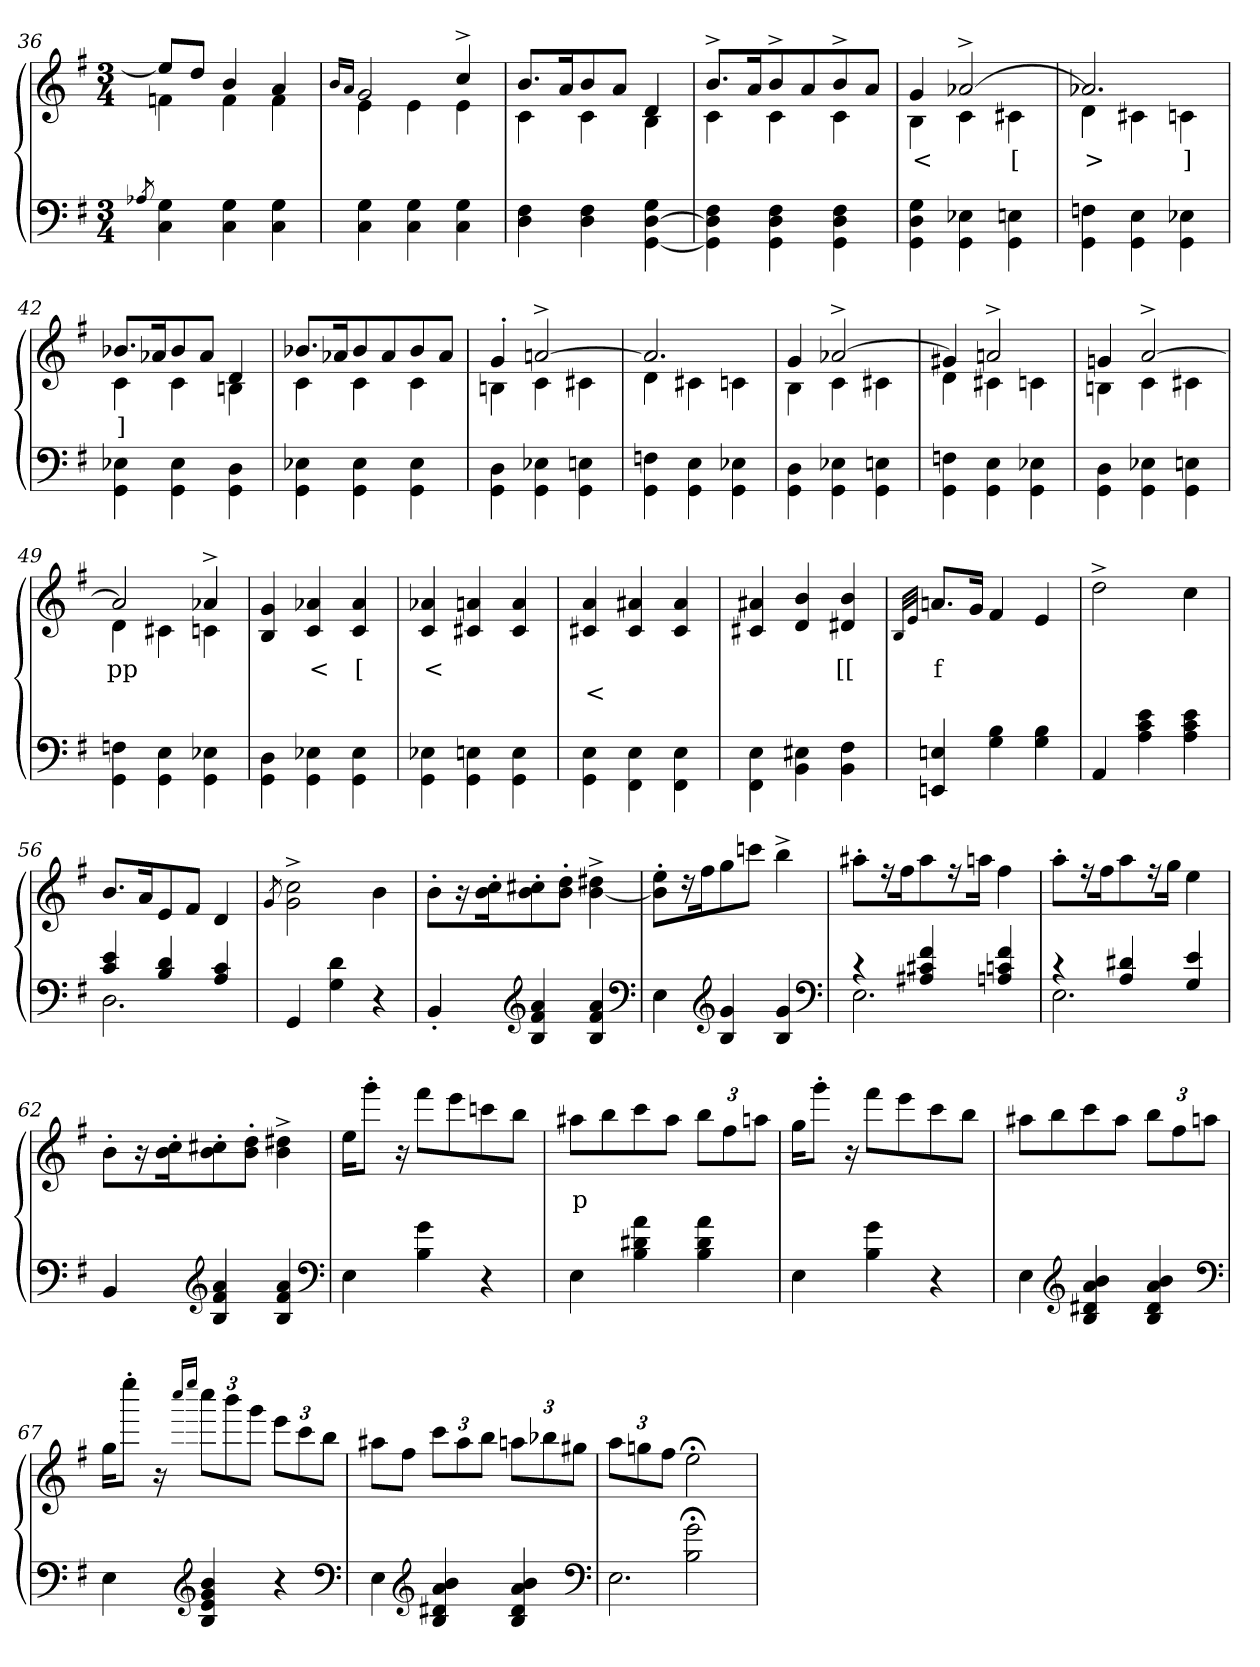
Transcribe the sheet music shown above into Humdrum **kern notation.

**kern	**kern	**text	**text
*part2	*part1	*part1	*part1
*staff2	*staff1	*staff1	*staff1
*clefF4	*clefG2	*	*
*k[f#]	*k[f#]	*	*
*M3/4	*M3/4	*	*
=36	=36	=36	=36
8qA-X/	.	.	.
*	*^	*	*
4G 4C]	8eeL]	4fn	.	.
.	8ddJ	.	.	.
4G 4C	4b	4f	.	.
4G 4C	4a	4f	.	.
=37	=37	=37	=37	=37
.	16qb/LL	.	.	.
.	16qa/JJ	.	.	.
4G 4C	2g	4e	.	.
4G 4C	.	4e	.	.
4G 4C	4cc^>	4e	.	.
=38	=38	=38	=38	=38
4F# 4D	8.bL	4c	.	.
.	16a	.	.	.
4F# 4D	8b	4c	.	.
.	8aJ	.	.	.
4G\ [4D\ [4GG\	4d	4B	.	.
=39	=39	=39	=39	=39
4F#\ 4D\] 4GG\]	8.b^>L	4c	.	.
.	16a	.	.	.
4F#\ 4D\ 4GG\	8b^>	4c	.	.
.	8a	.	.	.
4F#\ 4D\ 4GG\	8b^>	4c	.	.
.	8aJ	.	.	.
=40	=40	=40	=40	=40
4G\ 4D\ 4GG\	4g	4B	<	.
4E-X\ 4GG\	[2a-X^>	4c	.	.
4En\ 4GG\	.	4c#X	[	.
=41	=41	=41	=41	=41
4Fn\ 4GG\	2.a-X]	4d	>	.
4E\ 4GG\	.	4c#X	.	.
4E-X\ 4GG\	.	4cn	]	.
=42	=42	=42	=42	=42
4E-X\ 4GG\	8.b-XL	4c	]	.
.	16a-X	.	.	.
4E-\ 4GG\	8b-	4c	.	.
.	8a-J	.	.	.
4D\ 4GG\	4d	4Bn	.	.
=43	=43	=43	=43	=43
4E-X\ 4GG\	8.b-XL	4c	.	.
.	16a-X	.	.	.
4E-\ 4GG\	8b-	4c	.	.
.	8a-	.	.	.
4E-\ 4GG\	8b-	4c	.	.
.	8a-J	.	.	.
=44	=44	=44	=44	=44
4D\ 4GG\	4g'>	4Bn	.	.
4E-X\ 4GG\	[2an^>	4c	.	.
4En\ 4GG\	.	4c#X	.	.
=45	=45	=45	=45	=45
4Fn\ 4GG\	2.a]	4d	.	.
4E\ 4GG\	.	4c#X	.	.
4E-X\ 4GG\	.	4cn\	.	.
=46	=46	=46	=46	=46
4D\ 4GG\	4g	4B	.	.
4E-X\ 4GG\	[2a-X^>	4c	.	.
4En\ 4GG\	.	4c#X	.	.
=47	=47	=47	=47	=47
4Fn\ 4GG\	4g#X]	4d	.	.
4E\ 4GG\	2an^>	4c#X	.	.
4E-X\ 4GG\	.	4cn	.	.
=48	=48	=48	=48	=48
4D\ 4GG\	4gn	4Bn	.	.
4E-X\ 4GG\	[2a^>	4c	.	.
4En\ 4GG\	.	4c#X	.	.
=49	=49	=49	=49	=49
4Fn\ 4GG\	2a]	4d	pp	.
4E\ 4GG\	.	4c#X	.	.
4E-X\ 4GG\	4a-X^>	4cn	.	.
*	*v	*v	*	*
=50	=50	=50	=50
4D\ 4GG\	4g 4B	.	.
4E-X\ 4GG\	4a-X 4c	<	.
4E-\ 4GG\	4a- 4c	[	.
=51	=51	=51	=51
4E-X\ 4GG\	4a-X 4c	<	.
4En\ 4GG\	4an 4c#X	.	.
4E\ 4GG\	4a 4c#	.	.
=52	=52	=52	=52
4E\ 4GG\	4a 4c#X	.	<
4E\ 4FF#\	4a#X 4c#	.	.
4E\ 4FF#\	4a# 4c#	.	.
=53	=53	=53	=53
4E\ 4FF#\	4a#X 4c#X	.	.
4E#X\ 4BB\	4b 4d	.	.
4F# 4BB	4b 4d#X	[[	.
=54	=54	=54	=54
.	32qB/LL	.	.
.	32qe/JJ	.	.
4En 4EEn	8.anL	f	.
.	16gJk	.	.
4B 4G	4f#	.	.
4B 4G	4e	.	.
=55	=55	=55	=55
4AA	2dd^>	.	.
4e 4c 4A	.	.	.
4e 4c 4A	4cc	.	.
=56	=56	=56	=56
*^	*	*	*
4e 4c	2.D	8.bL	.	.
.	.	16a	.	.
4d 4B	.	8e	.	.
.	.	8f#J	.	.
4c 4A	.	4d	.	.
*v	*v	*	*	*
=57	=57	=57	=57
.	8qg/	.	.
4GG	2cc\^> 2g\^>	.	.
4d 4G	.	.	.
4r	4b	.	.
=58	=58	=58	=58
4BB'>	8b'>L	.	.
.	16r	.	.
.	16cc'> 16b'>	.	.
*clefG2	*	*	*
4a 4f# 4B	8cc#X'> 8b'>	.	.
.	8dd'> 8b'>J	.	.
4a 4f# 4B	4dd#X^> [4b^>	.	.
*clefF4	*	*	*
=59	=59	=59	=59
4E	8ee'> 8b]'>L	.	.
.	16r	.	.
.	16ff#	.	.
*clefG2	*	*	*
4g 4B	8gg	.	.
.	8cccnJ	.	.
4g 4B	4bb^>	.	.
*clefF4	*	*	*
=60	=60	=60	=60
*^	*	*	*
4r	2.E	8aa#X'>L	.	.
.	.	16r	.	.
.	.	16ff#	.	.
4f# 4c#X 4A#X	.	8aa#	.	.
.	.	16r	.	.
.	.	16aanJk	.	.
4f# 4cn 4An	.	4ff#	.	.
=61	=61	=61	=61	=61
4r	2.E	8aa'>L	.	.
.	.	16r	.	.
.	.	16ff#	.	.
4d#X 4A	.	8aa	.	.
.	.	16r	.	.
.	.	16ggJk	.	.
4e 4G	.	4ee	.	.
*v	*v	*	*	*
=62	=62	=62	=62
4BB	8b'>L	.	.
.	16r	.	.
.	16cc'> 16b'>	.	.
*clefG2	*	*	*
4a 4f# 4B	8cc#X'> 8b'>	.	.
.	8dd'> 8b'>J	.	.
4a 4f# 4B	4dd#X^> 4b^>	.	.
*clefF4	*	*	*
=63	=63	=63	=63
4E	16eeKL	.	.
.	8ggg'>J	.	.
.	16r	.	.
4g 4B	8fff#L	.	.
.	8eee	.	.
4r	8cccn	.	.
.	8bbJ	.	.
=64	=64	=64	=64
4E	8aa#XL	p	.
.	8bb	.	.
4a 4d#X 4B	8ccc	.	.
.	8aa#J	.	.
4a 4d# 4B	12bbL	.	.
.	12ff#	.	.
.	12aanJ	.	.
=65	=65	=65	=65
4E	16ggKL	.	.
.	8ggg'>J	.	.
.	16r	.	.
4g 4B	8fff#L	.	.
.	8eee	.	.
4r	8ccc	.	.
.	8bbJ	.	.
=66	=66	=66	=66
4E	8aa#XL	.	.
.	8bb	.	.
*clefG2	*	*	*
4b 4a 4d#X 4B	8ccc	.	.
.	8aa#J	.	.
4b 4a 4d# 4B	12bbL	.	.
.	12ff#	.	.
.	12aanJ	.	.
*clefF4	*	*	*
=67	=67	=67	=67
4E	16ggKL	.	.
.	8eeee'>J	.	.
.	16r	.	.
*clefG2	*	*	*
.	16qcccc/LL	.	.
.	16qeeee/JJ	.	.
4b 4g 4e 4B	12ccccL	.	.
.	12bbb	.	.
.	12gggJ	.	.
4r	12eeeL	.	.
.	12ccc	.	.
.	12bbJ	.	.
*clefF4	*	*	*
=68	=68	=68	=68
4E	8aa#XL	.	.
.	8ff#J	.	.
*clefG2	*	*	*
4b 4a 4d#X 4B	12cccL	.	.
.	12aa#	.	.
.	12bbJ	.	.
4b 4a 4d# 4B	12aanL	.	.
.	12bb-X	.	.
.	12gg#XJ	.	.
*clefF4	*	*	*
=69	=69	=69	=69
*^	*	*	*
4ryy	2.E	12aaL	.	.
.	.	12ggn	.	.
.	.	12ff#J	.	.
2g\;< 2B\;<	.	2ee;<	.	.
*v	*v	*	*	*
=	=	=	=
*-	*-	*-	*-
